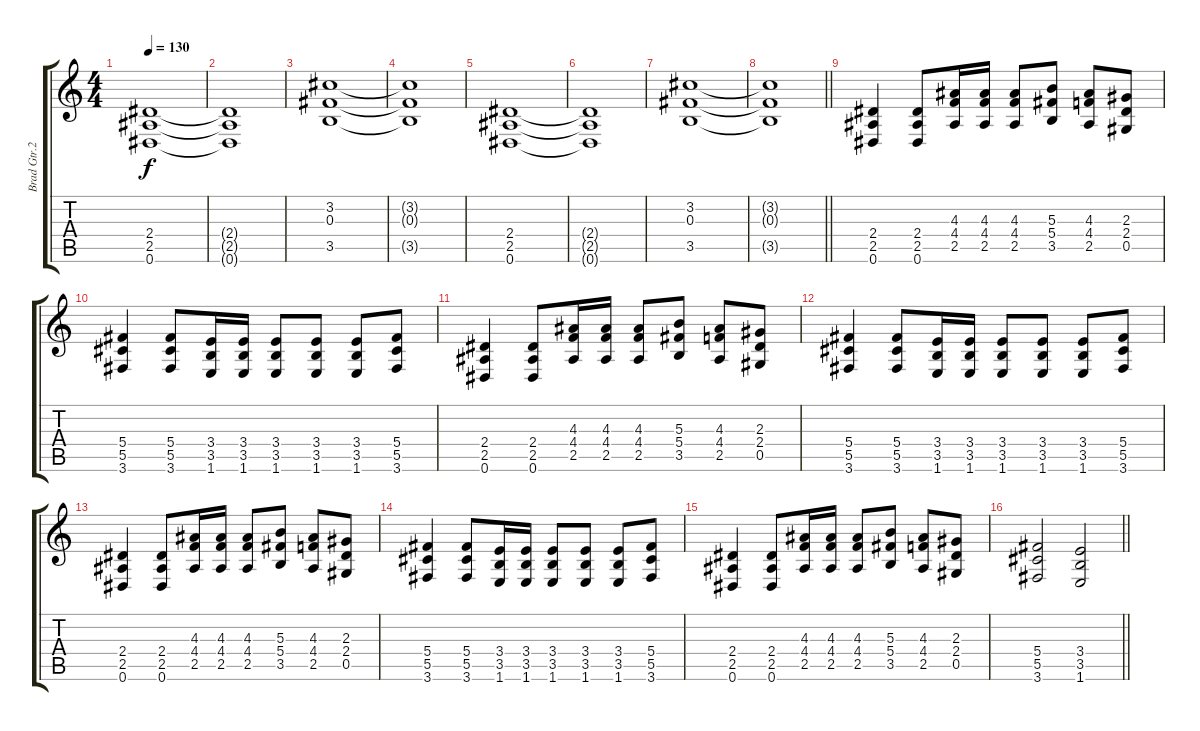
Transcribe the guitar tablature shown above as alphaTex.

\track ("Brad Gtr.2" "Brad Gtr.2") {instrument distortionguitar}
\staff {score tabs}
\tuning (Eb4 Bb3 Gb3 Db3 Ab2 Eb2) {hide}
\ts (4 4)
\tempo 130
\clef g2
\ks c
(2.4 2.5 0.6).1{dy f} |
(2.4{t} 2.5{t} 0.6{t}).1 |
(3.2 0.3 3.5).1 |
(3.2{t} 0.3{t} 3.5{t}).1 |
(2.4 2.5 0.6).1 |
(2.4{t} 2.5{t} 0.6{t}).1 |
(3.2 0.3 3.5).1 |
\barLineRight lightlight
(3.2{t} 0.3{t} 3.5{t}).1 |
(2.4 2.5 0.6).4 (2.4 2.5 0.6).8 (4.3 4.4 2.5).16 (4.3 4.4 2.5).16 (4.3 4.4 2.5).8 (5.3 5.4 3.5).8 (4.3 4.4 2.5).8 (2.3 2.4 0.5).8 |
(5.4 5.5 3.6).4 (5.4 5.5 3.6).8 (3.4 3.5 1.6).16 (3.4 3.5 1.6).16 (3.4 3.5 1.6).8 (3.4 3.5 1.6).8 (3.4 3.5 1.6).8 (5.4 5.5 3.6).8 |
(2.4 2.5 0.6).4 (2.4 2.5 0.6).8 (4.3 4.4 2.5).16 (4.3 4.4 2.5).16 (4.3 4.4 2.5).8 (5.3 5.4 3.5).8 (4.3 4.4 2.5).8 (2.3 2.4 0.5).8 |
(5.4 5.5 3.6).4 (5.4 5.5 3.6).8 (3.4 3.5 1.6).16 (3.4 3.5 1.6).16 (3.4 3.5 1.6).8 (3.4 3.5 1.6).8 (3.4 3.5 1.6).8 (5.4 5.5 3.6).8 |
(2.4 2.5 0.6).4 (2.4 2.5 0.6).8 (4.3 4.4 2.5).16 (4.3 4.4 2.5).16 (4.3 4.4 2.5).8 (5.3 5.4 3.5).8 (4.3 4.4 2.5).8 (2.3 2.4 0.5).8 |
(5.4 5.5 3.6).4 (5.4 5.5 3.6).8 (3.4 3.5 1.6).16 (3.4 3.5 1.6).16 (3.4 3.5 1.6).8 (3.4 3.5 1.6).8 (3.4 3.5 1.6).8 (5.4 5.5 3.6).8 |
(2.4 2.5 0.6).4 (2.4 2.5 0.6).8 (4.3 4.4 2.5).16 (4.3 4.4 2.5).16 (4.3 4.4 2.5).8 (5.3 5.4 3.5).8 (4.3 4.4 2.5).8 (2.3 2.4 0.5).8 |
\barLineRight lightlight
(5.4 5.5 3.6).2 (3.4 3.5 1.6).2
